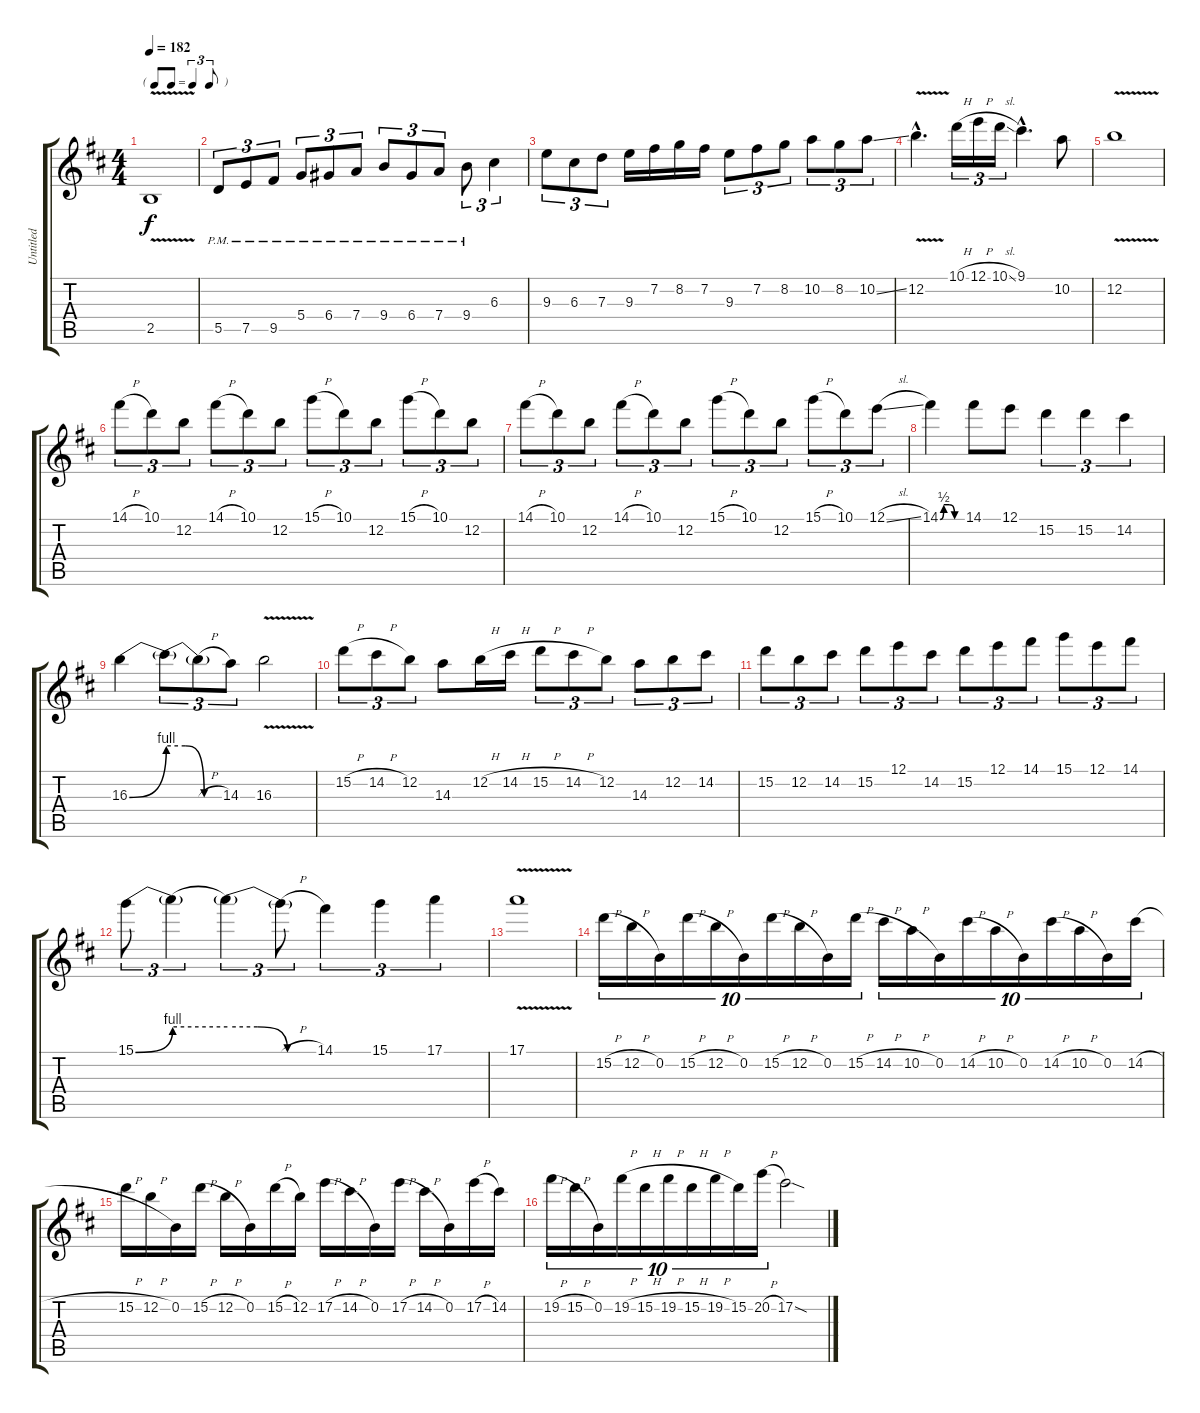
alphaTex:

\track ("Untitled" "Untitled") {instrument distortionguitar}
\staff {score tabs}
\tuning (E4 B3 G3 D3 A2 E2) {hide}
\ts (4 4)
\tf triplet8th
\tempo 182
\clef g2
\ks d
2.5{v}.1{dy f} |
5.5{pm}.8{tu (3 2)} 7.5{pm}.8{tu (3 2)} 9.5{pm}.8{tu (3 2)} 5.4{pm}.8{tu (3 2)} 6.4{pm}.8{tu (3 2)} 7.4{pm}.8{tu (3 2)} 9.4{pm}.8{tu (3 2)} 6.4{pm}.8{tu (3 2)} 7.4{pm}.8{tu (3 2)} 9.4{pm}.8{tu (3 2)} 6.3.4{tu (3 2)} |
9.3.8{tu (3 2)} 6.3.8{tu (3 2)} 7.3.8{tu (3 2)} 9.3.16 7.2.16 8.2.16 7.2.16 9.3.8{tu (3 2)} 7.2.8{tu (3 2)} 8.2.8{tu (3 2)} 10.2.8{tu (3 2)} 8.2.8{tu (3 2)} 10.2{ss}.8{tu (3 2)} |
12.2{v hac}.4{d} 10.1{h}.16{tu (3 2)} 12.1{h}.16{tu (3 2)} 10.1{sl}.16{tu (3 2)} 9.1{hac}.4{d} 10.2.8 |
12.2{v}.1 |
14.1{h}.8{tu (3 2)} 10.1.8{tu (3 2)} 12.2.8{tu (3 2)} 14.1{h}.8{tu (3 2)} 10.1.8{tu (3 2)} 12.2.8{tu (3 2)} 15.1{h}.8{tu (3 2)} 10.1.8{tu (3 2)} 12.2.8{tu (3 2)} 15.1{h}.8{tu (3 2)} 10.1.8{tu (3 2)} 12.2.8{tu (3 2)} |
14.1{h}.8{tu (3 2)} 10.1.8{tu (3 2)} 12.2.8{tu (3 2)} 14.1{h}.8{tu (3 2)} 10.1.8{tu (3 2)} 12.2.8{tu (3 2)} 15.1{h}.8{tu (3 2)} 10.1.8{tu (3 2)} 12.2.8{tu (3 2)} 15.1{h}.8{tu (3 2)} 10.1.8{tu (3 2)} 12.1{sl}.8{tu (3 2)} |
14.1{be (custom 0 0 10 2 25 2 40 0 60 0)}.4 14.1.8 12.1.8 15.2.4{tu (3 2)} 15.2.4{tu (3 2)} 14.2.4{tu (3 2)} |
16.3{be (bend 0 0 60 4)}.4 16.3{be (custom 0 4 20 4 40 0 60 0) t}.8{tu (3 2)} 16.3{h t}.8{tu (3 2)} 14.3.8{tu (3 2)} 16.3{v}.2 |
15.2{h}.8{tu (3 2)} 14.2{h}.8{tu (3 2)} 12.2.8{tu (3 2)} 14.3.8 12.2{h}.16 14.2{h}.16 15.2{h}.8{tu (3 2)} 14.2{h}.8{tu (3 2)} 12.2.8{tu (3 2)} 14.3.8{tu (3 2)} 12.2.8{tu (3 2)} 14.2.8{tu (3 2)} |
15.2.8{tu (3 2)} 12.2.8{tu (3 2)} 14.2.8{tu (3 2)} 15.2.8{tu (3 2)} 12.1.8{tu (3 2)} 14.2.8{tu (3 2)} 15.2.8{tu (3 2)} 12.1.8{tu (3 2)} 14.1.8{tu (3 2)} 15.1.8{tu (3 2)} 12.1.8{tu (3 2)} 14.1.8{tu (3 2)} |
15.1{be (bend 0 0 60 4)}.8{tu (3 2)} 15.1{be (hold 0 4 60 4) t}.4{tu (3 2)} 15.1{be (custom 0 4 20 4 40 0 60 0) t}.4{tu (3 2)} 15.1{h t}.8{tu (3 2)} 14.1.4{tu (3 2)} 15.1.4{tu (3 2)} 17.1.4{tu (3 2)} |
17.1{v}.1 |
15.2{h}.16{tu (10 8)} 12.2{h}.16{tu (10 8)} 0.2.16{tu (10 8)} 15.2{h}.16{tu (10 8)} 12.2{h}.16{tu (10 8)} 0.2.16{tu (10 8)} 15.2{h}.16{tu (10 8)} 12.2{h}.16{tu (10 8)} 0.2.16{tu (10 8)} 15.2{h}.16{tu (10 8)} 14.2{h}.16{tu (10 8)} 10.2{h}.16{tu (10 8)} 0.2.16{tu (10 8)} 14.2{h}.16{tu (10 8)} 10.2{h}.16{tu (10 8)} 0.2.16{tu (10 8)} 14.2{h}.16{tu (10 8)} 10.2{h}.16{tu (10 8)} 0.2.16{tu (10 8)} 14.2{h}.16{tu (10 8)} |
15.2{h}.16 12.2{h}.16 0.2.16 15.2{h}.16 12.2{h}.16 0.2.16 15.2{h}.16 12.2.16 17.2{h}.16 14.2{h}.16 0.2.16 17.2{h}.16 14.2{h}.16 0.2.16 17.2{h}.16 14.2.16 |
19.2{h}.16{tu (10 8)} 15.2{h}.16{tu (10 8)} 0.2.16{tu (10 8)} 19.2{h}.16{tu (10 8)} 15.2{h}.16{tu (10 8)} 19.2{h}.16{tu (10 8)} 15.2{h}.16{tu (10 8)} 19.2{h}.16{tu (10 8)} 15.2.16{tu (10 8)} 20.2{h}.16{tu (10 8)} 17.2{sod}.2
